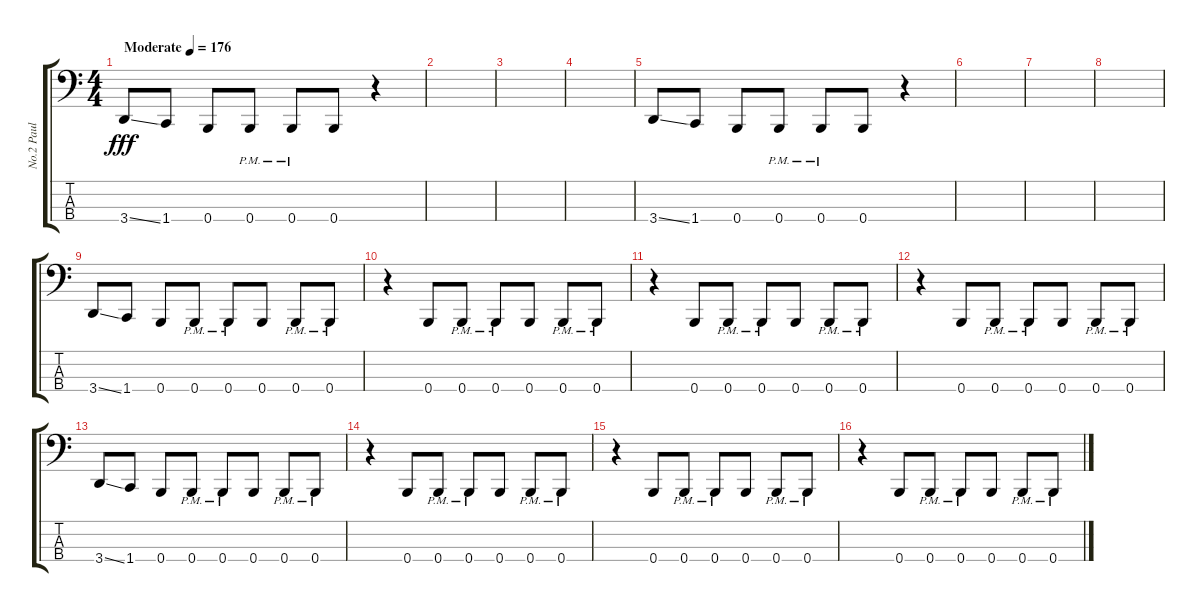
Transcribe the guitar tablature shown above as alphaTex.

\track ("No.2 Paul" "No.2 Paul") {instrument fretlessbass}
\staff {score tabs}
\tuning (E2 B1 Gb1 B0) {hide}
\ts (4 4)
\tempo (176 "Moderate")
\clef f4
\ks c
3.4{ss}.8{dy fff instrument fretlessbass} 1.4.8 0.4.8 0.4{pm}.8 0.4{pm}.8 0.4.8 r.4 |
|
|
|
3.4{ss}.8 1.4.8 0.4.8 0.4{pm}.8 0.4{pm}.8 0.4.8 r.4 |
|
|
|
3.4{ss}.8 1.4.8 0.4.8 0.4{pm}.8 0.4{pm}.8 0.4.8 0.4{pm}.8 0.4{pm}.8 |
r.4 0.4.8 0.4{pm}.8 0.4{pm}.8 0.4.8 0.4{pm}.8 0.4{pm}.8 |
r.4 0.4.8 0.4{pm}.8 0.4{pm}.8 0.4.8 0.4{pm}.8 0.4{pm}.8 |
r.4 0.4.8 0.4{pm}.8 0.4{pm}.8 0.4.8 0.4{pm}.8 0.4{pm}.8 |
3.4{ss}.8 1.4.8 0.4.8 0.4{pm}.8 0.4{pm}.8 0.4.8 0.4{pm}.8 0.4{pm}.8 |
r.4 0.4.8 0.4{pm}.8 0.4{pm}.8 0.4.8 0.4{pm}.8 0.4{pm}.8 |
r.4 0.4.8 0.4{pm}.8 0.4{pm}.8 0.4.8 0.4{pm}.8 0.4{pm}.8 |
r.4 0.4.8 0.4{pm}.8 0.4{pm}.8 0.4.8 0.4{pm}.8 0.4{pm}.8
